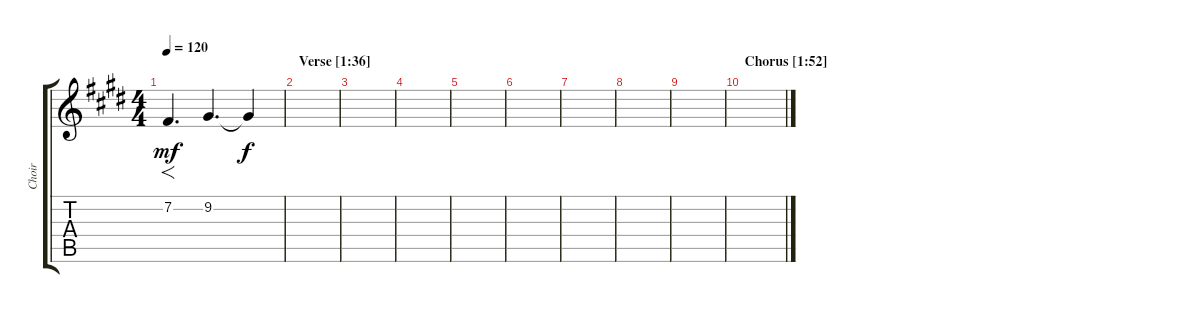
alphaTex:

\track ("Choir" "Choir") {instrument choiraahs}
\staff {score tabs}
\tuning (E4 B3 G3 D3 A2 E2) {hide}
\ts (4 4)
\tempo 120
\clef g2
\ks c#minor
7.2.4{f d dy mf} 9.2.4{d} 9.2{t}.4{dy f} |
\section ("" "Verse [1:36]")
|
|
|
|
|
|
|
|
\section ("" "Chorus [1:52]")
